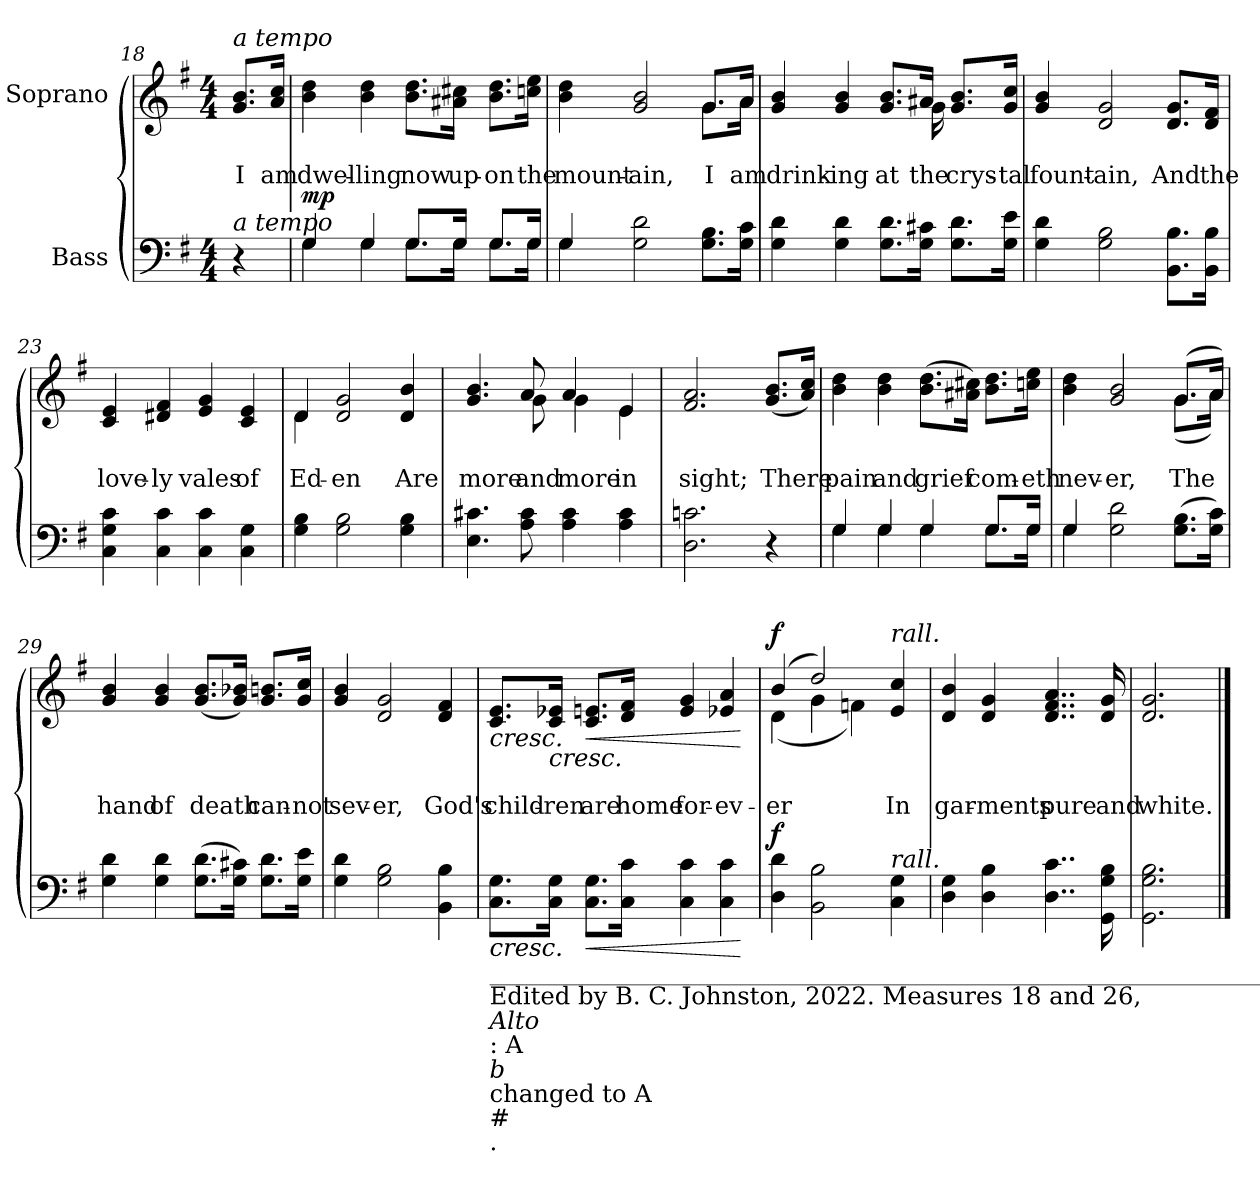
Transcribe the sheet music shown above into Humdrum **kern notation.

**kern	**dynam	**kern	**text	**text	**dynam
*part2	*part2	*part1	*part1	*part1	*part1
*staff2	*staff2	*staff1	*staff1	*staff1	*staff1
*I"Bass	*	*I"Soprano	*	*	*
*clefF4	*	*clefG2	*	*	*
*k[f#]	*	*k[f#]	*	*	*
*M4/4	*	*M4/4	*	*	*
*MM70	*	*MM70	*	*	*
=18	=18	=18	=18	=18	=18
!	!	!LO:TX:a:i:t=a tempo	!	!	!
!LO:TX:a:i:t=a tempo	!	!	!	!	!
!	!	!	!	!LO:LY:b	!
4r	.	8.g/ 8.b/L	.	I	.
!	!	!	!	!LO:LY:b	!
.	.	16a/ 16cc/Jk	.	am	.
!!LO:LB:g=z
=19	=19	=19	=19	=19	=19
*^	*	*	*	*	*
!	!	!LO:DY:a	!	!	!LO:LY:b	!
4G/	4G\	mp	4b\ 4dd\	.	dwel-	.
!	!	!	!	!	!LO:LY:b	!
4G/	4G\	.	4b\ 4dd\	.	-ling	.
!	!	!	!	!	!LO:LY:b	!
8.G/L	8.G\L	.	8.b\ 8.dd\L	.	now	.
!	!	!	!	!	!LO:LY:b	!
16G/Jk	16G\Jk	.	16a#X\ 16cc#X\Jk	.	up-	.
!	!	!	!	!	!LO:LY:b	!
8.G/L	8.G\L	.	8.b\ 8.dd\L	.	-on	.
!	!	!	!	!	!LO:LY:b	!
16G/Jk	16G\Jk	.	16ccn\ 16ee\Jk	.	the	.
=20	=20	=20	=20	=20	=20	=20
!	!	!	!	!	!LO:LY:b	!
*	*	*	*^	*	*	*
4G/	4G\	.	4b\ 4dd\	4ryy	.	mount-	.
!	!	!	!	!	!	!LO:LY:b	!
2G\ 2d\	2ryy	.	2g/ 2b/	2ryy	.	-ain,	.
!	!	!	!	!	!	!LO:LY:b	!
8.G\ 8.B\L	8.ryy	.	8.g/L	8.g\L	.	I	.
!	!	!	!	!	!	!LO:LY:b	!
16G\ 16c\Jk	16ryy	.	16a/Jk	16a\Jk	.	am	.
=21	=21	=21	=21	=21	=21	=21	=21
!	!	!	!	!	!	!LO:LY:b	!
*v	*v	*	*	*	*	*	*
4G\ 4d\	.	4g/ 4b/	4ryy	.	drink-	.
!	!	!	!	!	!LO:LY:b	!
4G\ 4d\	.	4g/ 4b/	4ryy	.	-ing	.
!	!	!	!	!	!LO:LY:b	!
8.G\ 8.d\L	.	8.g/ 8.b/L	8.ryy	.	at	.
!	!	!	!	!	!LO:LY:b	!
16G\ 16c#X\Jk	.	16a#X/Jk	16g\	.	the	.
!	!	!	!	!	!LO:LY:b	!
8.G\ 8.d\L	.	8.g/ 8.b/L	8.ryy	.	crys-	.
!	!	!	!	!	!LO:LY:b	!
16G\ 16e\Jk	.	16g/ 16cc/Jk	16ryy	.	-tal	.
!!LO:LB:g=z
=22	=22	=22	=22	=22	=22	=22
!	!	!	!	!	!LO:LY:b	!
*	*	*v	*v	*	*	*
4G\ 4d\	.	4g/ 4b/	.	fount-	.
!	!	!	!	!LO:LY:b	!
2G\ 2B\	.	2d/ 2g/	.	-ain,	.
!	!	!	!	!LO:LY:b	!
8.BB\ 8.B\L	.	8.d/ 8.g/L	.	And	.
!	!	!	!	!LO:LY:b	!
16BB\ 16B\Jk	.	16d/ 16f#/Jk	.	the	.
=23	=23	=23	=23	=23	=23
!	!	!	!	!LO:LY:b	!
4C\ 4G\ 4c\	.	4c/ 4e/	.	love-	.
!	!	!	!	!LO:LY:b	!
4C\ 4c\	.	4d#X/ 4f#/	.	-ly	.
!	!	!	!	!LO:LY:b	!
4C\ 4c\	.	4e/ 4g/	.	vales	.
!	!	!	!	!LO:LY:b	!
4C\ 4G\	.	4c/ 4e/	.	of	.
=24	=24	=24	=24	=24	=24
!	!	!	!	!LO:LY:b	!
*	*	*^	*	*	*
4G\ 4B\	.	4d/	4d\	.	Ed-	.
!	!	!	!	!	!LO:LY:b	!
2G\ 2B\	.	2d/ 2g/	2ryy	.	-en	.
!	!	!	!	!	!LO:LY:b	!
4G\ 4B\	.	4d/ 4b/	4ryy	.	Are	.
=25	=25	=25	=25	=25	=25	=25
!	!	!	!	!	!LO:LY:b	!
4.E\ 4.c#X\	.	4.g/ 4.b/	4.ryy	.	more	.
!	!	!	!	!	!LO:LY:b	!
8A\ 8c#\	.	8a/	8g\	.	and	.
!	!	!	!	!	!LO:LY:b	!
4A\ 4c#\	.	4a/	4g\	.	more	.
!	!	!	!	!	!LO:LY:b	!
4A\ 4c#\	.	4e/	4e\	.	in	.
=26	=26	=26	=26	=26	=26	=26
!	!	!	!	!	!LO:LY:b	!
*	*	*v	*v	*	*	*
2.D\ 2.cn\	.	2.f#/ 2.a/	.	sight;	.
!	!	!	!	!LO:LY:b	!
4r	.	(<8.g/ 8.b/L	.	There	.
.	.	16a/ 16cc/Jk)	.	.	.
!!LO:LB:g=z
=27	=27	=27	=27	=27	=27
*^	*	*	*	*	*
!	!	!	!	!	!LO:LY:b	!
4G/	4G\	.	4b\ 4dd\	.	pain	.
!	!	!	!	!	!LO:LY:b	!
4G/	4G\	.	4b\ 4dd\	.	and	.
!	!	!	!	!	!LO:LY:b	!
4G/	4G\	.	(>8.b\ 8.dd\L	.	grief	.
.	.	.	16a#X\ 16cc#X\Jk)	.	.	.
!	!	!	!	!	!LO:LY:b	!
8.G/L	8.G\L	.	8.b\ 8.dd\L	.	com-	.
!	!	!	!	!	!LO:LY:b	!
16G/Jk	16G\Jk	.	16ccn\ 16ee\Jk	.	-eth	.
=28	=28	=28	=28	=28	=28	=28
!	!	!	!	!	!LO:LY:b	!
*	*	*	*^	*	*	*
4G/	4G\	.	4b\ 4dd\	4ryy	.	nev-	.
!	!	!	!	!	!	!LO:LY:b	!
2G\ 2d\	2ryy	.	2g/ 2b/	2ryy	.	-er,	.
!	!	!	!	!	!	!LO:LY:b	!
(>8.G\ 8.B\L	8.ryy	.	(>8.g/L	(<8.g\L	.	The	.
16G\ 16c\Jk)	16ryy	.	16a/Jk)	16a\Jk)	.	.	.
=29	=29	=29	=29	=29	=29	=29	=29
!	!	!	!	!	!	!LO:LY:b	!
*v	*v	*	*	*	*	*	*
*	*	*v	*v	*	*	*
4G\ 4d\	.	4g/ 4b/	.	hand	.
!	!	!	!	!LO:LY:b	!
4G\ 4d\	.	4g/ 4b/	.	of	.
!	!	!	!	!LO:LY:b	!
(>8.G\ 8.d\L	.	(<8.g/ 8.b/L	.	death	.
16G\ 16c#X\Jk)	.	16g/ 16b-X/Jk)	.	.	.
!	!	!	!	!LO:LY:b	!
8.G\ 8.d\L	.	8.g/ 8.bn/L	.	can-	.
!	!	!	!	!LO:LY:b	!
16G\ 16e\Jk	.	16g/ 16cc/Jk	.	-not	.
=30	=30	=30	=30	=30	=30
!	!	!	!	!LO:LY:b	!
4G\ 4d\	.	4g/ 4b/	.	sev-	.
!	!	!	!	!LO:LY:b	!
2G\ 2B\	.	2d/ 2g/	.	-er,	.
!	!	!	!	!LO:LY:b	!
4BB\ 4B\	.	4d/ 4f#/	.	God's	.
.	.	.	.	.	[
!!LO:LB:g=z
=31	=31	=31	=31	=31	=31
!LO:TX:b:t=____________________________________________________________________	!	!	!	!	!
!LO:TX:b:t=Edited by B. C. Johnston, 2022.  Measures 18 and 26,	!	!	!	!	!
!LO:TX:b:i:t=Alto	!	!	!	!	!
!LO:TX:b:t=&colon; A	!	!	!	!	!
!LO:TX:b:i:t=b	!	!	!	!	!
!LO:TX:b:t=changed to A	!	!	!	!	!
!LO:TX:b:t=#	!	!	!	!	!
!LO:TX:b:t=.	!	!	!	!	!
!	!LO:HP:b	!	!	!LO:LY:b	!LO:HP:b
8.C\ 8.G\L	<	8.c/ 8.e/L	.	child-	<
!	!	!	!	!LO:LY:b	!LO:HP:b
16C\ 16G\Jk	.	16c/ 16e-X/Jk	.	-ren	<
!	!LO:HP:b	!	!	!LO:LY:b	!LO:HP:b
8.C\ 8.G\L	<	8.c/ 8.en/L	.	are	<
!	!	!	!	!LO:LY:b	!
16C\ 16c\Jk	.	16d/ 16f#/Jk	.	home	.
!	!	!	!	!LO:LY:b	!
4C\ 4c\	.	4e/ 4g/	.	for-	.
!	!	!	!	!LO:LY:b	!
4C\ 4c\	.	4e-X/ 4a/	.	-ev-	.
.	[	.	.	.	[
=32	=32	=32	=32	=32	=32
!	!LO:DY:a	!	!	!LO:LY:b	!LO:DY:a
*	*	*^	*	*	*
4D\ 4d\	f	(>4b/	(<4d\	.	-er	f
2BB\ 2B\	.	2dd/)	4g\	.	.	.
.	.	.	4fn\)	.	.	.
*	*	*MM65	*	*	*	*
!	!	!LO:TX:a:i:t=rall.	!	!	!	!
!LO:TX:a:i:t=rall.	!	!	!	!	!	!
!	!	!	!	!	!LO:LY:b	!
4C\ 4G\	.	4e/ 4cc/	4ryy	.	In	.
=33	=33	=33	=33	=33	=33	=33
!	!	!	!	!	!LO:LY:b	!
*	*	*v	*v	*	*	*
4D\ 4G\	.	4d/ 4b/	.	gar-	.
!	!	!	!	!LO:LY:b	!
4D\ 4B\	.	4d/ 4g/	.	-ments	.
*	*	*MM60	*	*	*
!	!	!	!	!LO:LY:b	!
4..D\ 4..c\	.	4..d/ 4..f#/ 4..a/	.	pure	.
!	!	!	!	!LO:LY:b	!
16GG\ 16G\ 16B\	.	16d/ 16g/	.	and	.
=34	=34	=34	=34	=34	=34
*	*	*MM55	*	*	*
!	!	!	!	!LO:LY:b	!
2.GG\ 2.G\ 2.B\	.	2.d/ 2.g/	.	white.	.
.	[	.	.	.	[
==	==	==	==	==	==
*-	*-	*-	*-	*-	*-
